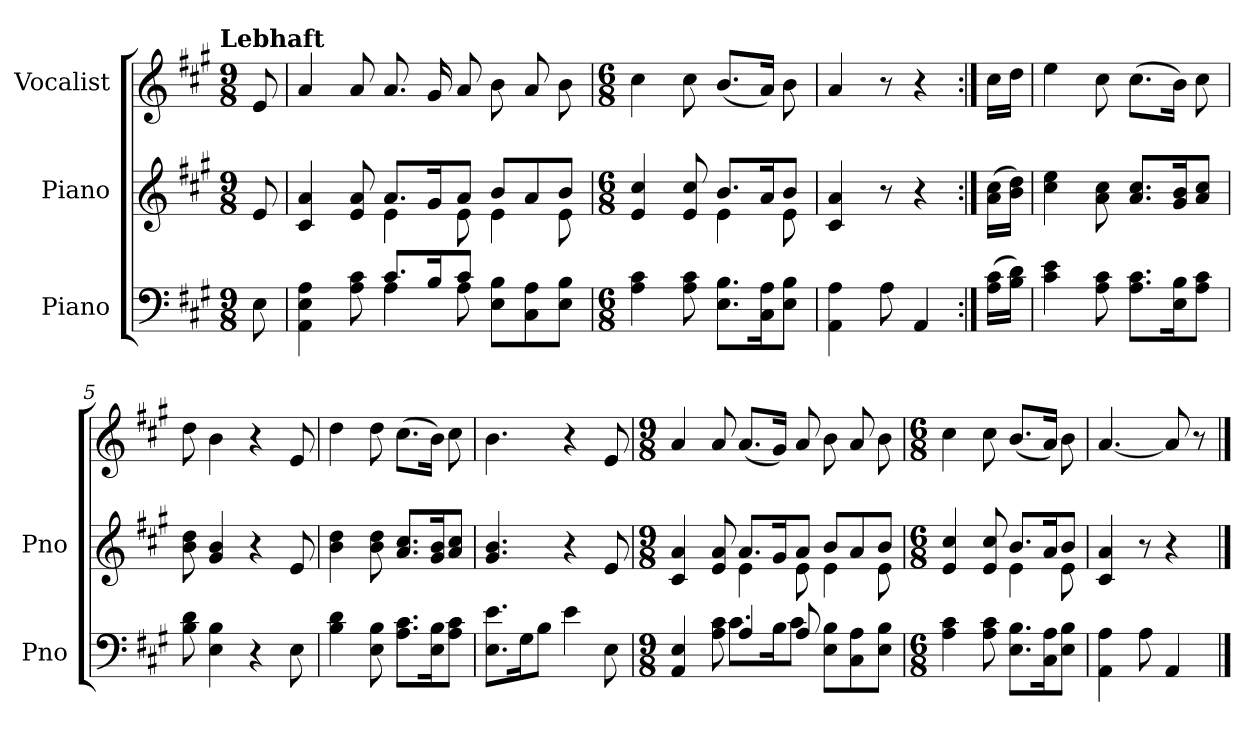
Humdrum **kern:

**kern	**kern	**kern
*part3	*part2	*part1
*staff3	*staff2	*staff1
*I"Piano	*I"Piano	*I"Vocalist
*I'Pno	*I'Pno	*
*clefF4	*clefG2	*clefG2
*k[f#c#g#]	*k[f#c#g#]	*k[f#c#g#]
*A:	*A:	*A:
!!LO:TX:omd:t=Lebhaft
*M9/8	*M9/8	*M9/8
*MM84	*MM84	*MM84
=	=	=
8E	8e	8e
=1	=1	=1
*^	*^	*
4AA 4E 4A	4.ryy	4c# 4a	4.ryy	4a
8A 8c#	.	8e 8a	.	8a
8.c#L	4A	8.aL	4e	8.a
16BK	.	16g#K	.	16g#
8c#J	8A	8aJ	8e	8a
8E 8BL	4.ryy	8bL	4e	8b
8C# 8A	.	8a	.	8a
8E 8BJ	.	8bJ	8e	8b
*v	*v	*	*	*
=2	=2	=2	=2
*M6/8	*M6/8	*	*M6/8
4A 4c#	4e 4cc#	4.ryy	4cc#
8A 8c#	8e 8cc#	.	8cc#
8.E 8.BL	8.bL	4e	(8.bL
16C# 16AK	16aK	.	16aJk)
8E 8BJ	8bJ	8e	8b
*	*v	*v	*
=3	=3	=3
4AA 4A	4c# 4a	4a
8A	8r	8r
4AA	4r	4r
=:|!	=:|!	=:|!
(16A 16c#LL	(16a 16cc#LL	16cc#LL
16B 16dJJ)	16b 16ddJJ)	16ddJJ
=4	=4	=4
4c# 4e	4cc# 4ee	4ee
8A 8c#	8a 8cc#	8cc#
8.A 8.c#L	8.a 8.cc#L	(8.cc#L
16E 16BK	16g# 16bK	16bJk)
8A 8c#J	8a 8cc#J	8cc#
=5	=5	=5
8B 8d	8b 8dd	8dd
4E 4B	4g# 4b	4b
4r	4r	4r
8E	8e	8e
=6	=6	=6
4B 4d	4b 4dd	4dd
8E 8B	8b 8dd	8dd
8.A 8.c#L	8.a 8.cc#L	(8.cc#L
16E 16BK	16g# 16bK	16bJk)
8A 8c#J	8a 8cc#J	8cc#
=7	=7	=7
8.E 8.eL	4.g# 4.b	4.b
16G#K	.	.
8BJ	.	.
4e	4r	4r
8E	8e	8e
=8	=8	=8
*M9/8	*M9/8	*M9/8
*^	*^	*
4AA 4E	4.ryy	4c# 4a	4.ryy	4a
8A 8c#	.	8e 8a	.	8a
4A	8.c#L	8.aL	4e	(8.aL
.	16BK	16g#K	.	16g#Jk)
8A	8c#J	8aJ	8e	8a
8E 8BL	4.ryy	8bL	4e	8b
8C# 8A	.	8a	.	8a
8E 8BJ	.	8bJ	8e	8b
*v	*v	*	*	*
=9	=9	=9	=9
*M6/8	*M6/8	*	*M6/8
4A 4c#	4e 4cc#	4.ryy	4cc#
8A 8c#	8e 8cc#	.	8cc#
8.E 8.BL	8.bL	4e	(8.bL
16C# 16AK	16aK	.	16aJk)
8E 8BJ	8bJ	8e	8b
*	*v	*v	*
=10	=10	=10
4AA 4A	4c# 4a	[4.a
8A	8r	.
4AA	4r	8a]
.	.	8r
==	==	==
*-	*-	*-
